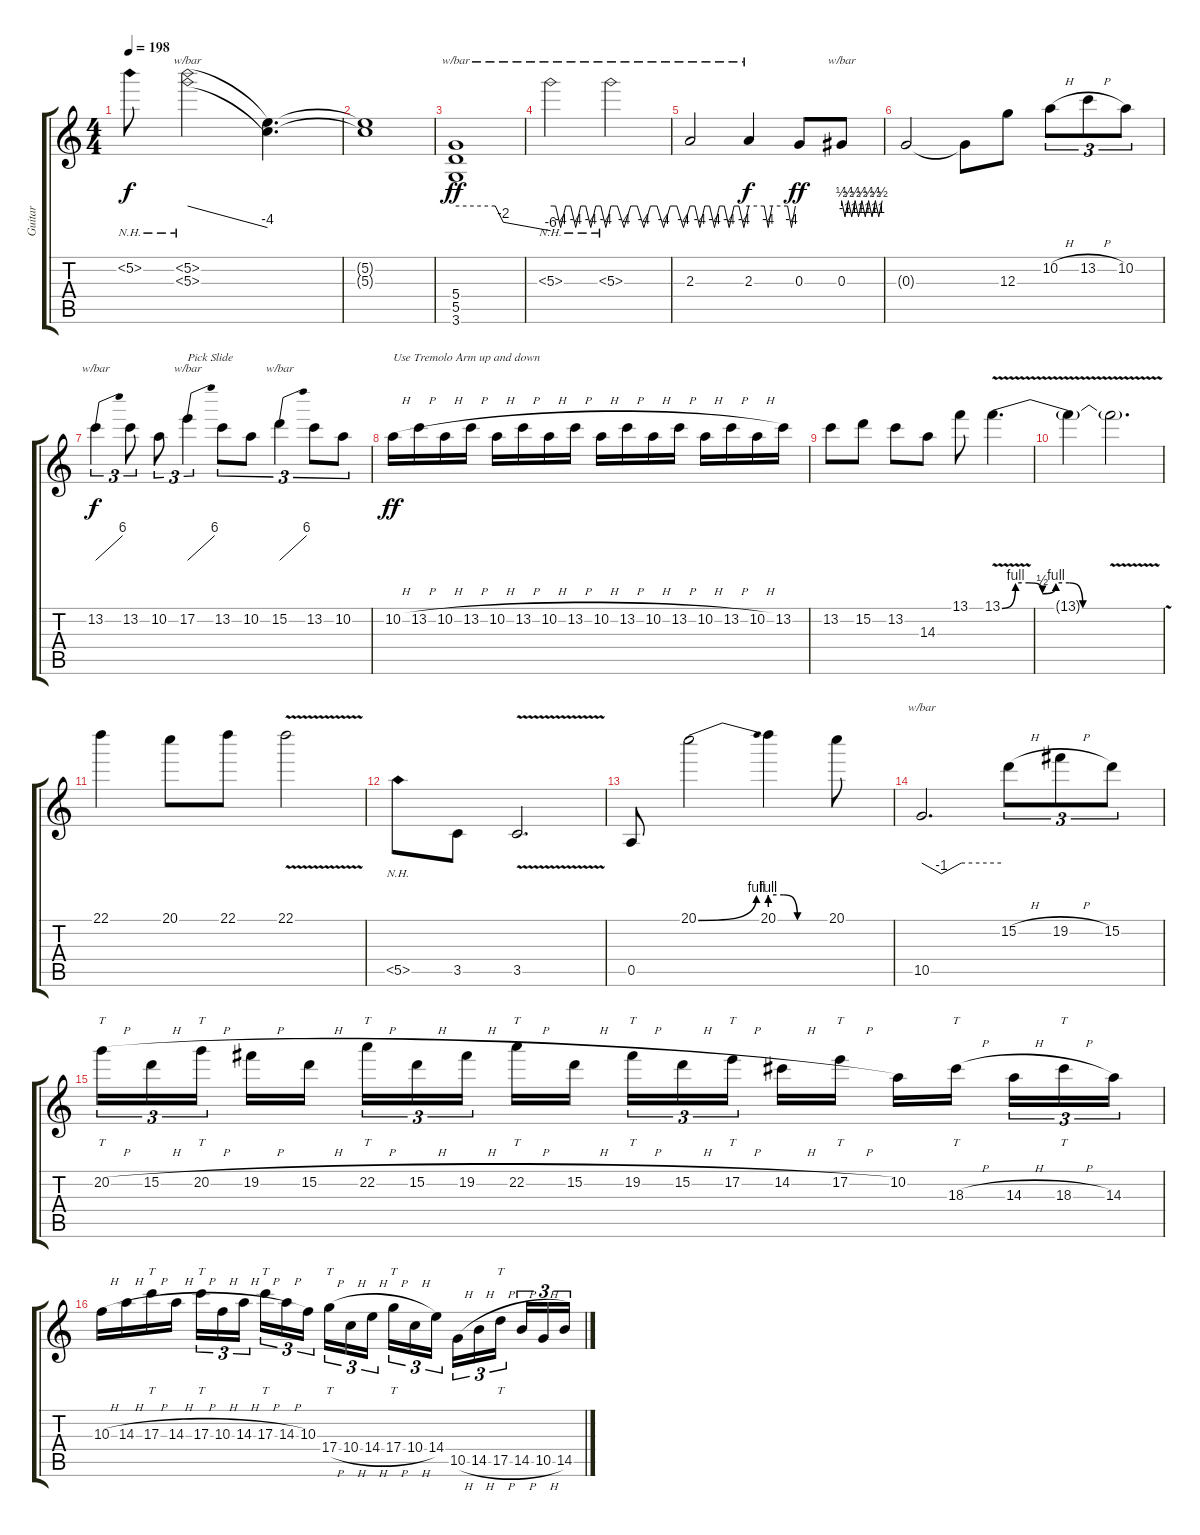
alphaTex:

\track ("Guitar" "Guitar") {instrument distortionguitar}
\staff {score tabs}
\tuning (E4 B3 G3 D3 A2 E2) {hide}
\ts (4 4)
\tempo 198
\clef g2
\ks c
5.2{nh}.8{dy f} (5.2{nh} 5.3{nh}).2{tbe (dive default 0 0 60 -16)} (5.2{t} 5.3{t}).4{d} |
(5.2{t} 5.3{t}).1 |
(5.4 5.5 3.6).1{tbe (custom default 0 0 25 0 30 -8 60 -24) dy ff} |
5.3{nh}.2{tbe (custom default 0 0 5 0 10 -16 15 0 20 0 25 -16 30 0 35 0 40 -16 45 0 50 0 55 -16 60 0)} 5.3{nh}.2{tbe (custom default 0 0 5 0 10 -16 15 0 20 0 25 -16 30 0 35 0 40 -16 45 0 50 0 55 -16 60 0)} |
2.3.2{tbe (custom default 0 0 5 0 10 -16 15 0 20 0 25 -16 30 0 35 0 40 -16 45 0 50 0 55 -16 60 0)} 2.3.4{tbe (custom default 0 0 20 0 25 -16 30 0 50 0 55 -16 60 0) dy f} 0.3.8{dy ff} 0.3.8{tbe (custom default 0 2 5 -4 10 2 15 -4 20 2 25 -4 30 2 35 -4 40 2 45 -4 50 2 55 -4 60 2)} |
0.3{t}.2 0.3{t}.8 12.3.8 10.2{h}.8{tu (3 2)} 13.2{h}.8{tu (3 2)} 10.2.8{tu (3 2)} |
13.2.4{tu (3 2) tbe (dive default 0 0 60 24) dy f} 13.2.8{tu (3 2)} 10.2.8{tu (3 2)} 17.2.4{tu (3 2) tbe (dive default 0 0 60 24) txt "Pick Slide"} 13.2.8{tu (3 2)} 10.2.8{tu (3 2)} 15.2.4{tu (3 2) tbe (dive default 0 0 60 24)} 13.2.8{tu (3 2)} 10.2.8{tu (3 2)} |
10.2{h}.16{txt "Use Tremolo Arm up and down" dy ff} 13.2{h}.16 10.2{h}.16 13.2{h}.16 10.2{h}.16 13.2{h}.16 10.2{h}.16 13.2{h}.16 10.2{h}.16 13.2{h}.16 10.2{h}.16 13.2{h}.16 10.2{h}.16 13.2{h}.16 10.2{h}.16 13.2.16 |
13.2.8 15.2.8 13.2.8 14.3.8 13.1.8 13.1{be (custom 0 0 5 4 10 4 15 2 20 4 25 4 30 0) v}.4{d} |
13.1{t}.4 13.1{v t}.2{d} |
22.1.4 20.1.8 22.1.8 22.1{v}.2 |
5.5{nh}.8 3.5.8 3.5{v}.2{d} |
0.5.8 20.1{be (bend 0 0 60 4)}.2 20.1{be (custom 0 4 15 4 30 0 45 0 60 0)}.4 20.1.8 |
10.5.2{d tbe (custom default 0 0 15 -4 30 0 60 0)} 15.2{h}.8{tu (3 2)} 19.2{h}.8{tu (3 2)} 15.2.8{tu (3 2)} |
20.2{h}.16{tt tu (3 2)} 15.2{h}.16{tu (3 2)} 20.2{h}.16{tt tu (3 2)} 19.2{h}.16 15.2{h}.16 22.2{h}.16{tt tu (3 2)} 15.2{h}.16{tu (3 2)} 19.2{h}.16{tu (3 2)} 22.2{h}.16{tt} 15.2{h}.16 19.2{h}.16{tt tu (3 2)} 15.2{h}.16{tu (3 2)} 17.2{h}.16{tt tu (3 2)} 14.2{h}.16 17.2{h}.16{tt} 10.2.16 18.3{h}.16{tt} 14.3{h}.16{tu (3 2)} 18.3{h}.16{tt tu (3 2)} 14.3.16{tu (3 2)} |
10.3{h}.16 14.3{h}.16 17.3{h}.16{tt} 14.3{h}.16 17.3{h}.16{tt tu (3 2)} 10.3{h}.16{tu (3 2)} 14.3{h}.16{tu (3 2)} 17.3{h}.16{tt tu (3 2)} 14.3{h}.16{tu (3 2)} 10.3.16{tu (3 2)} 17.4{h}.16{tt tu (3 2)} 10.4{h}.16{tu (3 2)} 14.4{h}.16{tu (3 2)} 17.4{h}.16{tt tu (3 2)} 10.4{h}.16{tu (3 2)} 14.4.16{tu (3 2)} 10.5{h}.16{tu (3 2)} 14.5{h}.16{tu (3 2)} 17.5{h}.16{tt tu (3 2)} 14.5{h}.16{tu (3 2)} 10.5{h}.16{tu (3 2)} 14.5.16{tu (3 2)}
